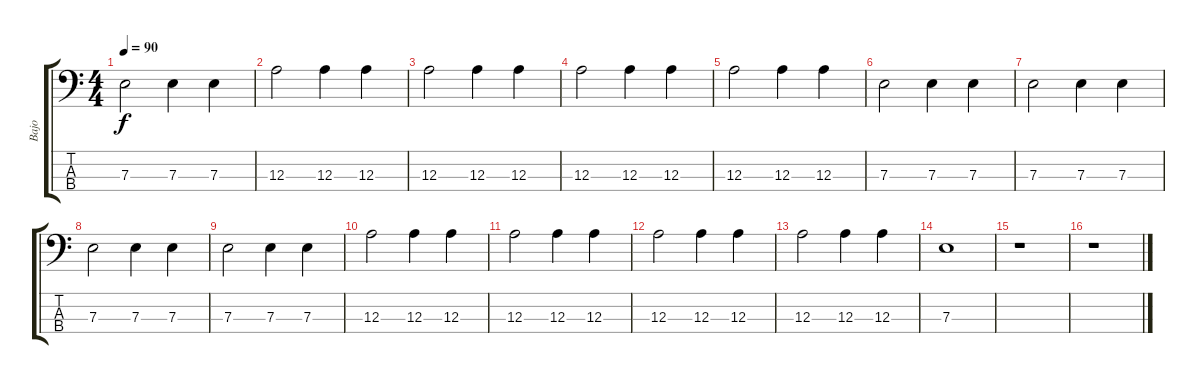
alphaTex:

\track ("Bajo" "Bajo") {instrument electricbasspick}
\staff {score tabs}
\tuning (G2 D2 A1 E1) {hide}
\ts (4 4)
\tempo 90
\clef f4
\ks c
7.3.2{dy f} 7.3.4 7.3.4 |
12.3.2 12.3.4 12.3.4 |
12.3.2 12.3.4 12.3.4 |
12.3.2 12.3.4 12.3.4 |
12.3.2 12.3.4 12.3.4 |
7.3.2 7.3.4 7.3.4 |
7.3.2 7.3.4 7.3.4 |
7.3.2 7.3.4 7.3.4 |
7.3.2 7.3.4 7.3.4 |
12.3.2 12.3.4 12.3.4 |
12.3.2 12.3.4 12.3.4 |
12.3.2 12.3.4 12.3.4 |
12.3.2 12.3.4 12.3.4 |
7.3.1 |
r.1 |
r.1
